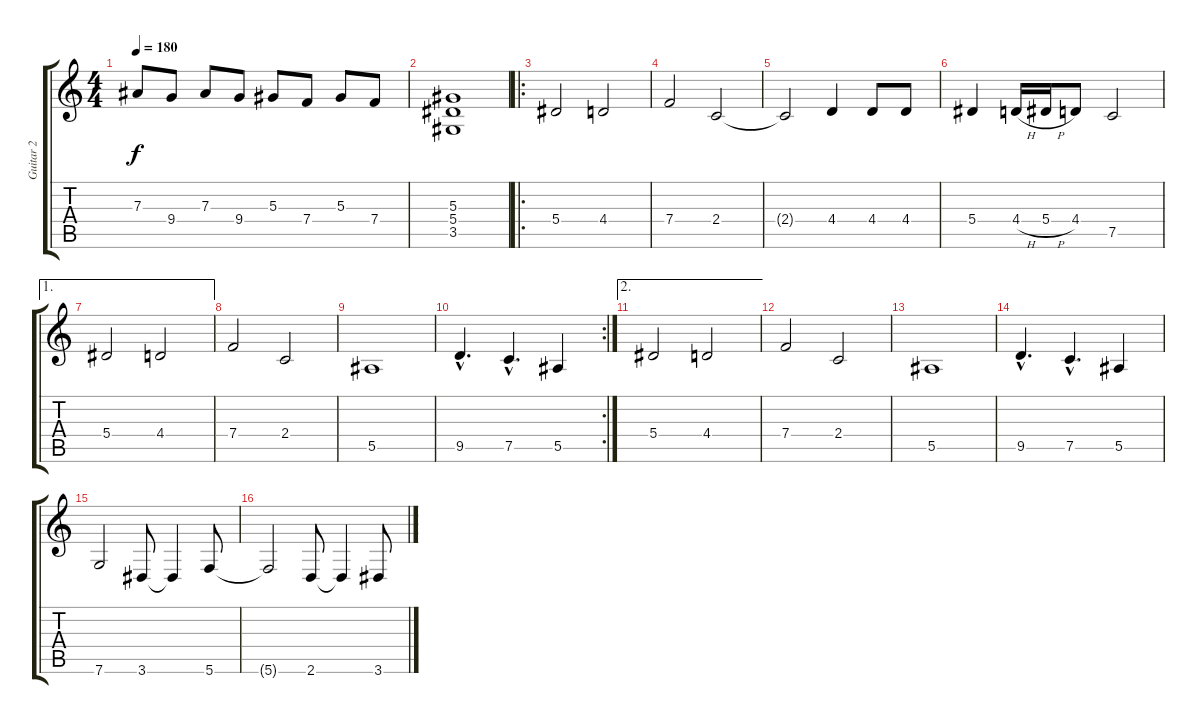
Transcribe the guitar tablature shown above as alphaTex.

\track ("Guitar 2" "Guitar 2") {instrument overdrivenguitar}
\staff {score tabs}
\tuning (C4 G3 Eb3 Bb2 F2 C2) {hide}
\ts (4 4)
\tempo 180
\clef g2
\ks c
7.3.8{dy f} 9.4.8 7.3.8 9.4.8 5.3.8 7.4.8 5.3.8 7.4.8 |
(5.3 5.4 3.5).1 |
\ro
5.4.2 4.4.2 |
7.4.2 2.4.2 |
2.4{t}.2 4.4.4 4.4.8 4.4.8 |
5.4.4 4.4{h}.16 5.4{h}.16 4.4.8 7.5.2 |
\ae 1
5.4.2 4.4.2 |
7.4.2 2.4.2 |
5.5.1 |
\rc 2
9.5{hac}.4{d} 7.5{hac}.4{d} 5.5.4 |
\ae 2
5.4.2 4.4.2 |
7.4.2 2.4.2 |
5.5.1 |
9.5{hac}.4{d} 7.5{hac}.4{d} 5.5.4 |
7.6.2 3.6.8 3.6{t}.4 5.6.8 |
5.6{t}.2 2.6.8 2.6{t}.4 3.6.8
